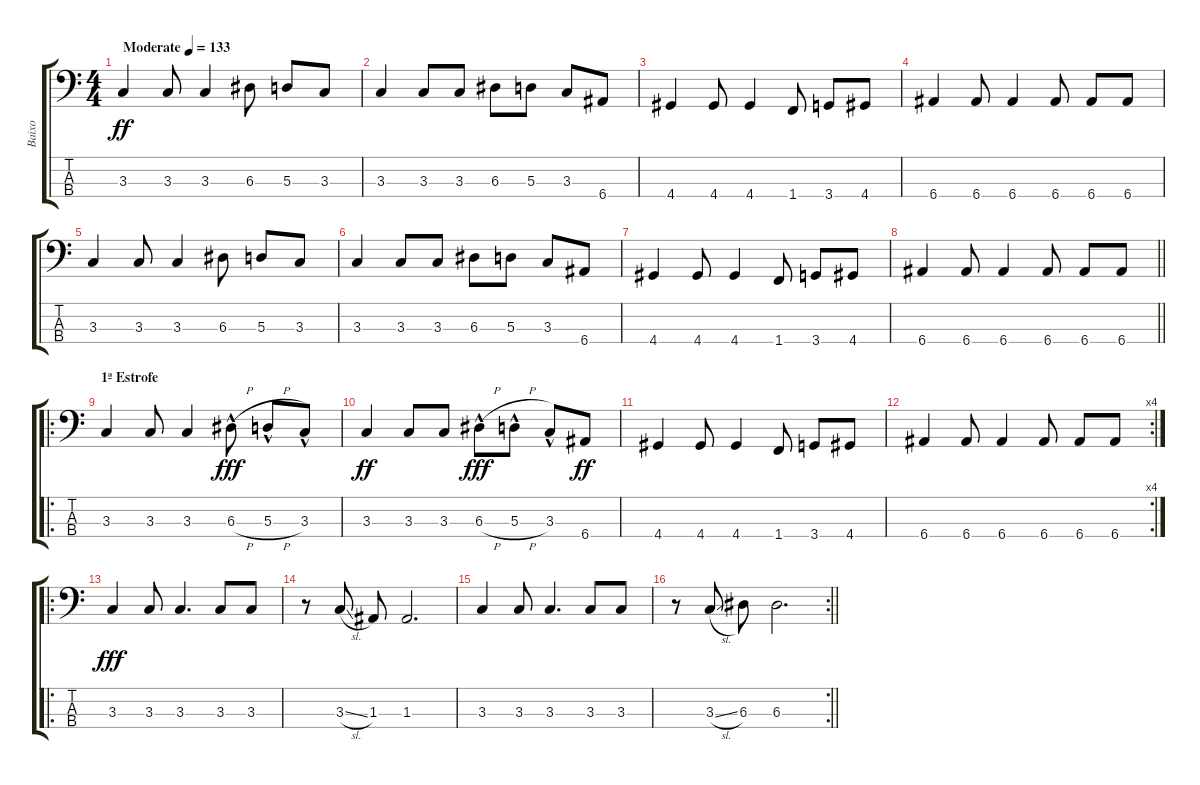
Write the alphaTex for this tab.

\track ("Baixo" "Baixo") {instrument electricbassfinger}
\staff {score tabs}
\tuning (G2 D2 A1 E1) {hide}
\ts (4 4)
\tempo (133 "Moderate")
\clef f4
\ks c
3.3.4{dy ff instrument electricbassfinger} 3.3.8 3.3.4 6.3.8 5.3.8 3.3.8 |
3.3.4 3.3.8 3.3.8 6.3.8 5.3.8 3.3.8 6.4.8 |
4.4.4 4.4.8 4.4.4 1.4.8 3.4.8 4.4.8 |
6.4.4 6.4.8 6.4.4 6.4.8 6.4.8 6.4.8 |
3.3.4 3.3.8 3.3.4 6.3.8 5.3.8 3.3.8 |
3.3.4 3.3.8 3.3.8 6.3.8 5.3.8 3.3.8 6.4.8 |
4.4.4 4.4.8 4.4.4 1.4.8 3.4.8 4.4.8 |
\barLineRight lightlight
6.4.4 6.4.8 6.4.4 6.4.8 6.4.8 6.4.8 |
\ro
\section ("" "1ª Estrofe")
3.3.4 3.3.8 3.3.4 6.3{h hac}.8{dy fff} 5.3{h hac}.8 3.3{hac}.8 |
3.3.4{dy ff} 3.3.8 3.3.8 6.3{h hac}.8{dy fff} 5.3{h hac}.8 3.3{hac}.8 6.4.8{dy ff} |
4.4.4 4.4.8 4.4.4 1.4.8 3.4.8 4.4.8 |
\rc 4
6.4.4 6.4.8 6.4.4 6.4.8 6.4.8 6.4.8 |
\ro
3.3.4{dy fff} 3.3.8 3.3.4{d} 3.3.8 3.3.8 |
r.8 3.3{sl}.8 1.3.8 1.3.2{d} |
3.3.4 3.3.8 3.3.4{d} 3.3.8 3.3.8 |
\rc 2
\barLineRight lightlight
r.8 3.3{sl}.8 6.3.8 6.3.2{d}
